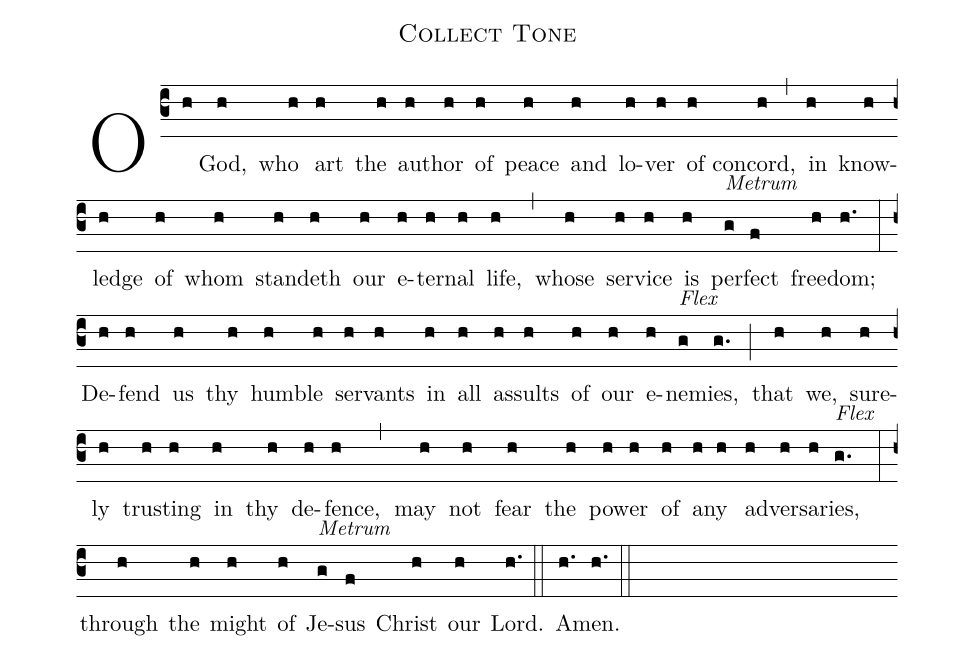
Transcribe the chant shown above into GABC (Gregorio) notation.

name: Collect Tone;
%%
(c3)
O(h) God,(h) who(h) art(h) the(h) au(h)thor(h) of(h) peace(h) and(h) lo(h)ver(h) of con(h)cord,(h) (,)
in(h) know(h)ledge(h) of(h) whom(h) stand(h)eth(h) our(h) e(h)ter(h)nal(h) life,(h) (,)
whose(h) ser(h)vice(h) is(h) per(g[alt:Metrum])fect(f) free(h)dom;(h.) (:)
De(h)fend(h) us(h) thy(h) hum(h)ble(h) ser(h)vants(h) in(h) all(h) as(h)sults(h) of(h) our(h) e(h)nem(g[alt:Flex])ies,(g.) (;)
that(h) we,(h) sure(h)ly(h) trust(h)ing(h) in(h) thy(h) de(h)fence,(h) (,)
may(h) not(h) fear(h) the(h) pow(h)er(h) of(h) a(h)ny(h) ad(h)ver(h)sar(h)ies,(g.[alt:Flex]) (:)
through(h) the(h) might(h) of(h) Je(g[alt:Metrum])sus(f) Christ(h) our(h) Lord.(h.) (::)
A(h.)men.(h.) (::)
